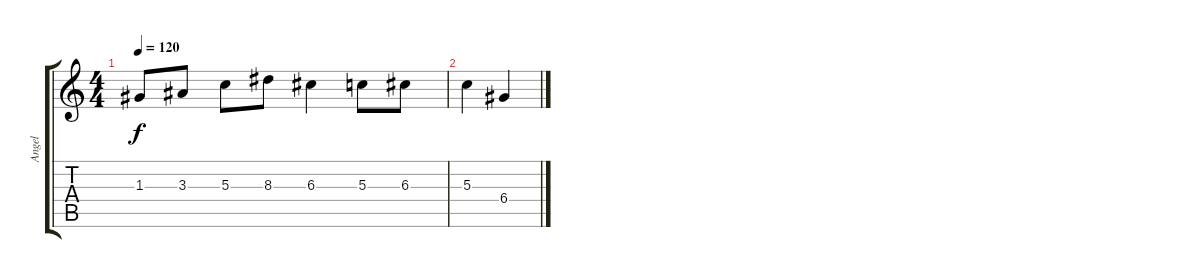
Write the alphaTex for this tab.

\track ("Angel" "Angel") {instrument overdrivenguitar}
\staff {score tabs}
\tuning (E4 B3 G3 D3 A2 D2) {hide}
\ts (4 4)
\tempo 120
\clef g2
\ks c
1.3.8{dy f} 3.3.8 5.3.8 8.3.8 6.3.4 5.3.8 6.3.8 |
5.3.4 6.4.4
